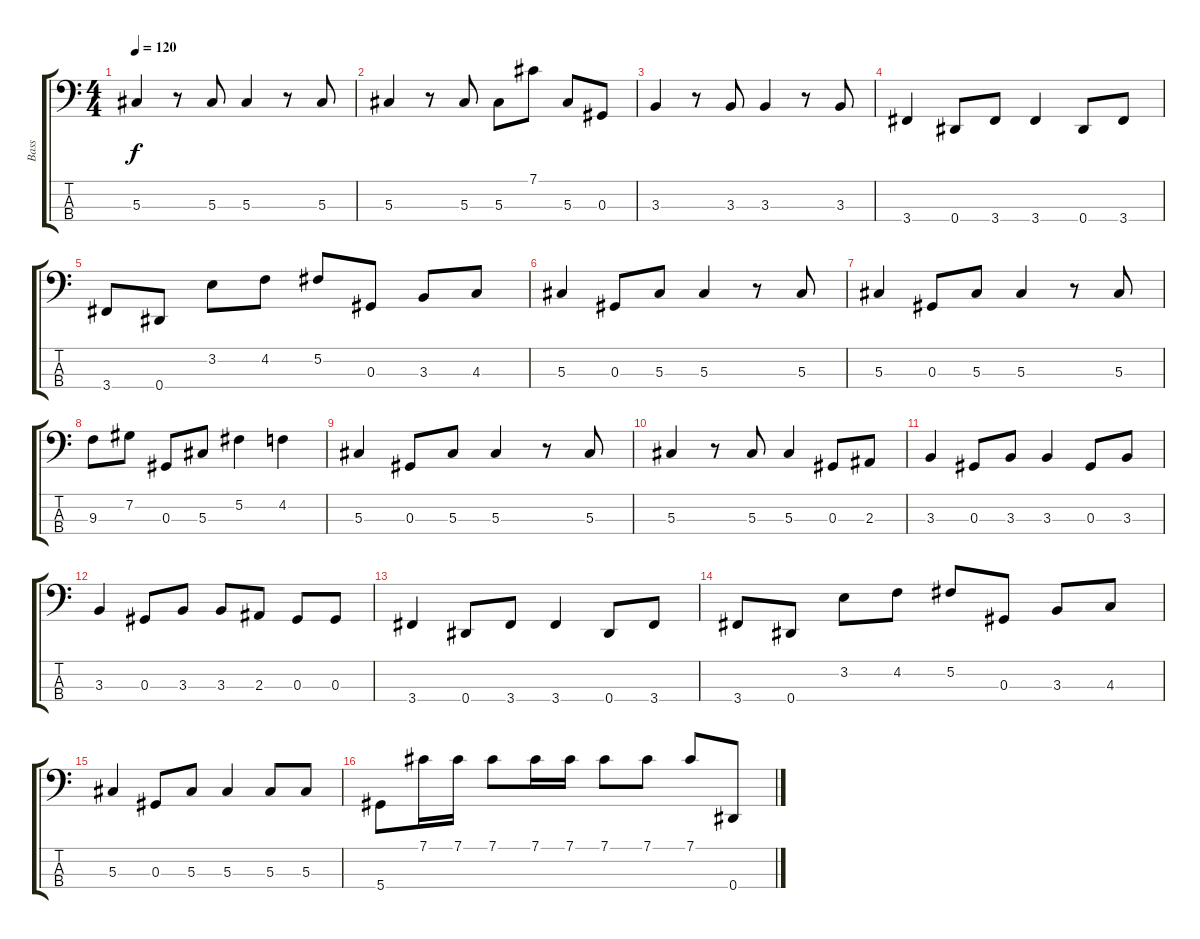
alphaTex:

\track ("Bass" "Bass") {instrument electricbassfinger}
\staff {score tabs}
\tuning (Gb2 Db2 Ab1 Eb1) {hide}
\ts (4 4)
\tempo 120
\clef f4
\ks c
5.3.4{dy f} r.8 5.3.8 5.3.4 r.8 5.3.8 |
5.3.4 r.8 5.3.8 5.3.8 7.1.8 5.3.8 0.3.8 |
3.3.4 r.8 3.3.8 3.3.4 r.8 3.3.8 |
3.4.4 0.4.8 3.4.8 3.4.4 0.4.8 3.4.8 |
3.4.8 0.4.8 3.2.8 4.2.8 5.2.8 0.3.8 3.3.8 4.3.8 |
5.3.4 0.3.8 5.3.8 5.3.4 r.8 5.3.8 |
5.3.4 0.3.8 5.3.8 5.3.4 r.8 5.3.8 |
9.3.8 7.2.8 0.3.8 5.3.8 5.2.4 4.2.4 |
5.3.4 0.3.8 5.3.8 5.3.4 r.8 5.3.8 |
5.3.4 r.8 5.3.8 5.3.4 0.3.8 2.3.8 |
3.3.4 0.3.8 3.3.8 3.3.4 0.3.8 3.3.8 |
3.3.4 0.3.8 3.3.8 3.3.8 2.3.8 0.3.8 0.3.8 |
3.4.4 0.4.8 3.4.8 3.4.4 0.4.8 3.4.8 |
3.4.8 0.4.8 3.2.8 4.2.8 5.2.8 0.3.8 3.3.8 4.3.8 |
5.3.4 0.3.8 5.3.8 5.3.4 5.3.8 5.3.8 |
5.4.8 7.1.16 7.1.16 7.1.8 7.1.16 7.1.16 7.1.8 7.1.8 7.1.8 0.4.8
